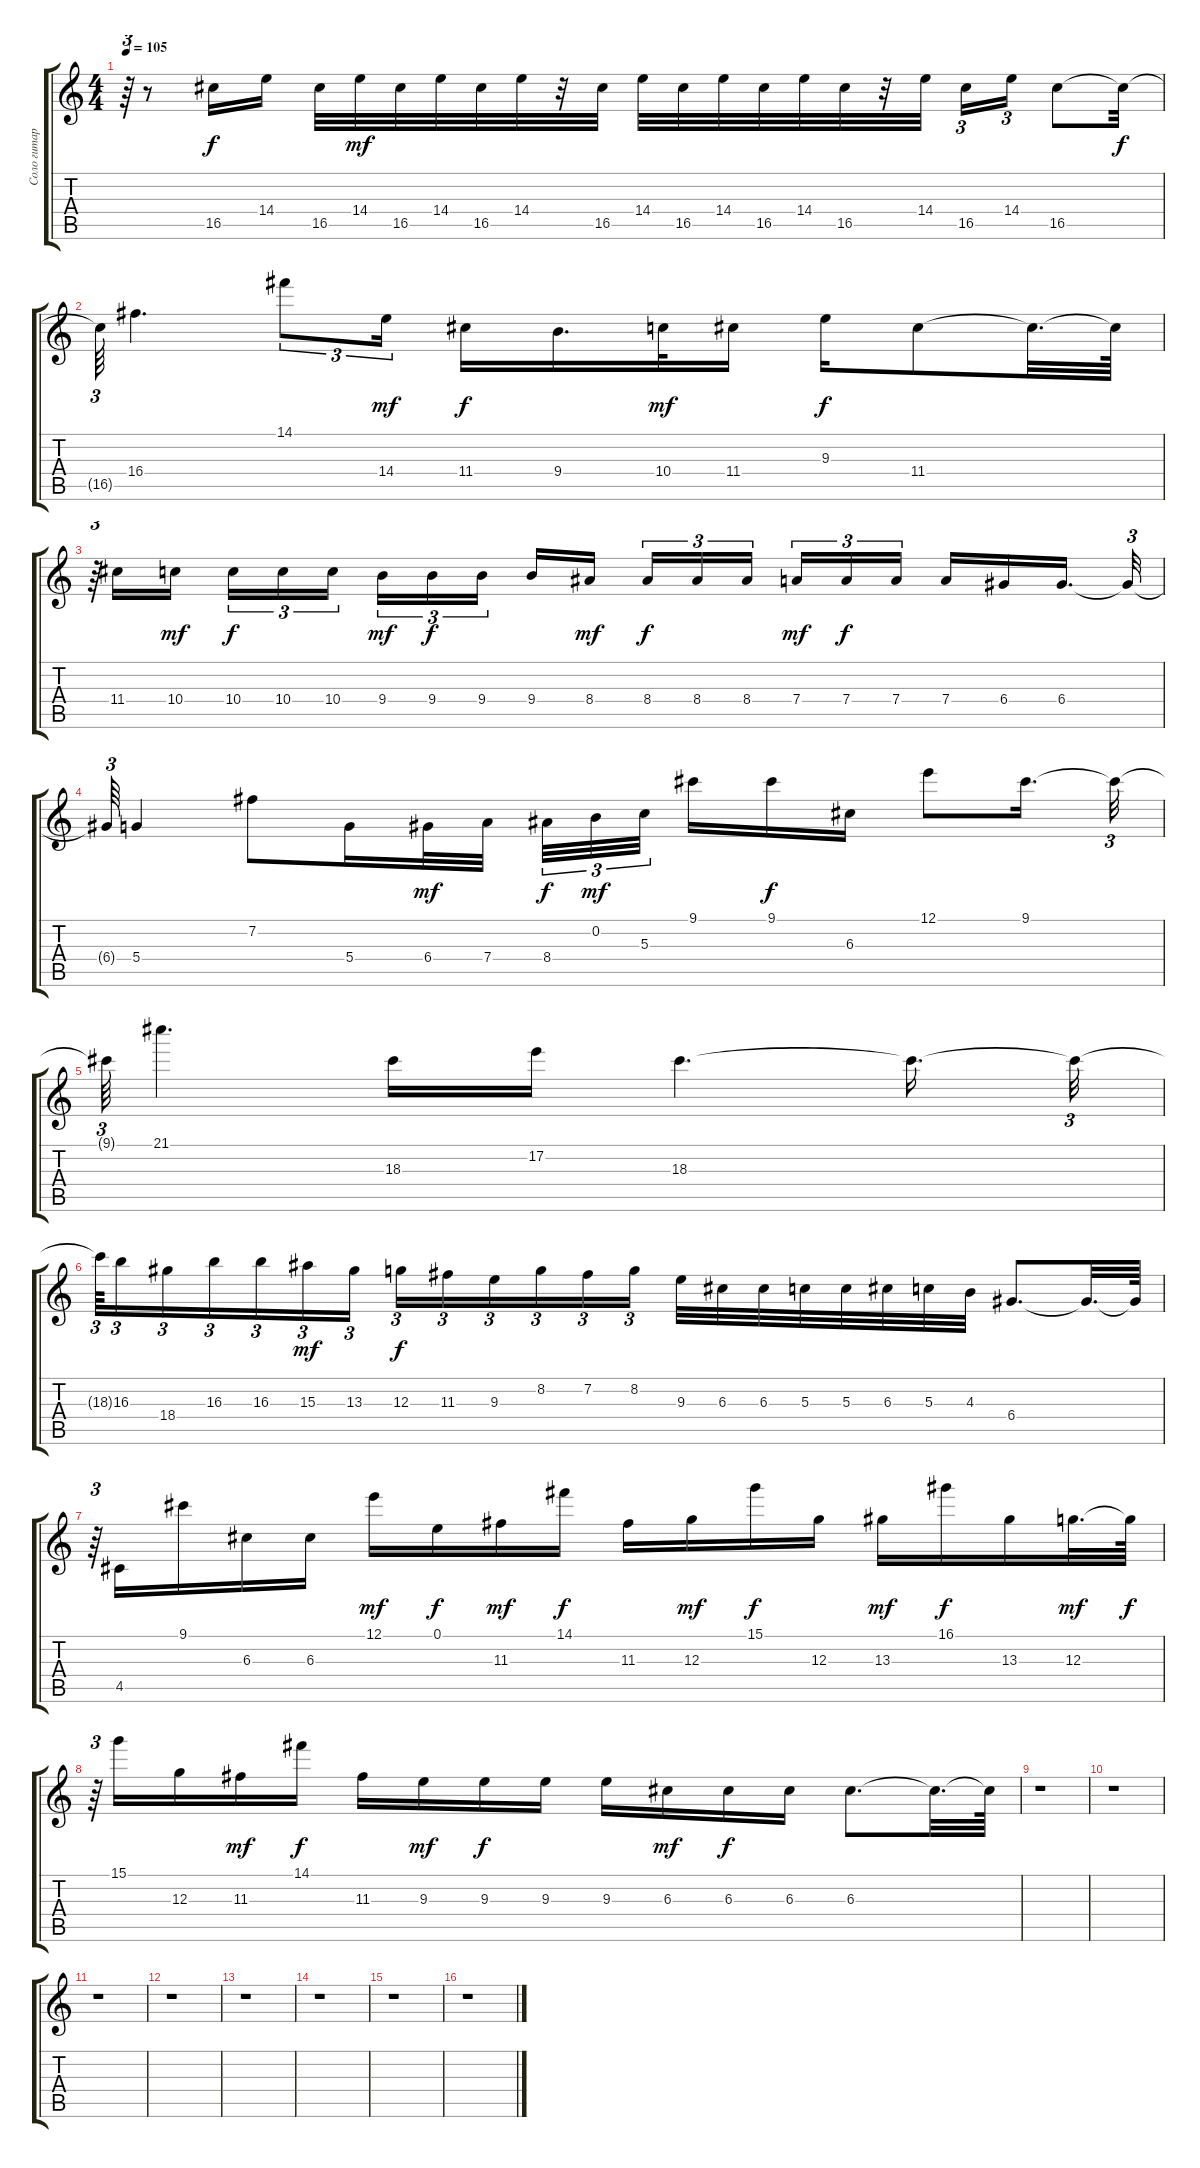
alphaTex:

\track ("Соло гитара " "Соло гитар") {instrument distortionguitar}
\staff {score tabs}
\tuning (E4 B3 G3 D3 A2 E2) {hide}
\ts (4 4)
\tempo 105
\clef g2
\ks c
r.64{tu (3 2) dy f} r.8 16.5.16 14.4.16 16.5.32 14.4.32{dy mf} 16.5.32 14.4.32 16.5.32 14.4.32 r.32 16.5.32 14.4.32 16.5.32 14.4.32 16.5.32 14.4.32 16.5.32 r.32 14.4.32 16.5.16{tu (3 2)} 14.4.16{tu (3 2)} 16.5.8 16.5{t}.32{dy f} |
16.5{t}.64{tu (3 2)} 16.4.4{d} 14.1.8{tu (3 2)} 14.4.16{tu (3 2) dy mf} 11.4.16{dy f} 9.4.16{d} 10.4.32{dy mf} 11.4.16 9.3.16{dy f} 11.4.8 11.4{t}.32{d} 11.4{t}.64 |
r.64{tu (3 2)} 11.4.16 10.4.16{dy mf} 10.4.16{tu (3 2) dy f} 10.4.16{tu (3 2)} 10.4.16{tu (3 2)} 9.4.16{tu (3 2) dy mf} 9.4.16{tu (3 2) dy f} 9.4.16{tu (3 2)} 9.4.16 8.4.16{dy mf} 8.4.16{tu (3 2) dy f} 8.4.16{tu (3 2)} 8.4.16{tu (3 2)} 7.4.16{tu (3 2) dy mf} 7.4.16{tu (3 2) dy f} 7.4.16{tu (3 2)} 7.4.16 6.4.16 6.4.16{d} 6.4{t}.32{tu (3 2)} |
6.4{t}.64{tu (3 2)} 5.4.4 7.2.8 5.4.16 6.4.32{dy mf} 7.4.32 8.4.32{tu (3 2) dy f} 0.2.32{tu (3 2) dy mf} 5.3.32{tu (3 2)} 9.1.16 9.1.16{dy f} 6.3.16 12.1.8 9.1.16{d} 9.1{t}.32{tu (3 2)} |
9.1{t}.64{tu (3 2)} 21.1.4{d} 18.3.16 17.2.16 18.3.4{d} 18.3{t}.16{d} 18.3{t}.32{tu (3 2)} |
18.3{t}.64{tu (3 2)} 16.3.16{tu (3 2)} 18.4.16{tu (3 2)} 16.3.16{tu (3 2)} 16.3.16{tu (3 2)} 15.3.16{tu (3 2) dy mf} 13.3.16{tu (3 2)} 12.3.16{tu (3 2) dy f} 11.3.16{tu (3 2)} 9.3.16{tu (3 2)} 8.2.16{tu (3 2)} 7.2.16{tu (3 2)} 8.2.16{tu (3 2)} 9.3.32 6.3.32 6.3.32 5.3.32 5.3.32 6.3.32 5.3.32 4.3.32 6.4.8{d} 6.4{t}.32{d} 6.4{t}.64 |
r.64{tu (3 2)} 4.5.16 9.1.16 6.3.16 6.3.16 12.1.16{dy mf} 0.1.16{dy f} 11.3.16{dy mf} 14.1.16{dy f} 11.3.16 12.3.16{dy mf} 15.1.16{dy f} 12.3.16 13.3.16{dy mf} 16.1.16{dy f} 13.3.16 12.3.32{d dy mf} 12.3{t}.64{dy f} |
r.64{tu (3 2)} 15.1.16 12.3.16 11.3.16{dy mf} 14.1.16{dy f} 11.3.16 9.3.16{dy mf} 9.3.16{dy f} 9.3.16 9.3.16 6.3.16{dy mf} 6.3.16{dy f} 6.3.16 6.3.8{d} 6.3{t}.32{d} 6.3{t}.64 |
r.1 |
r.1 |
r.1 |
r.1 |
r.1 |
r.1 |
r.1 |
r.1
